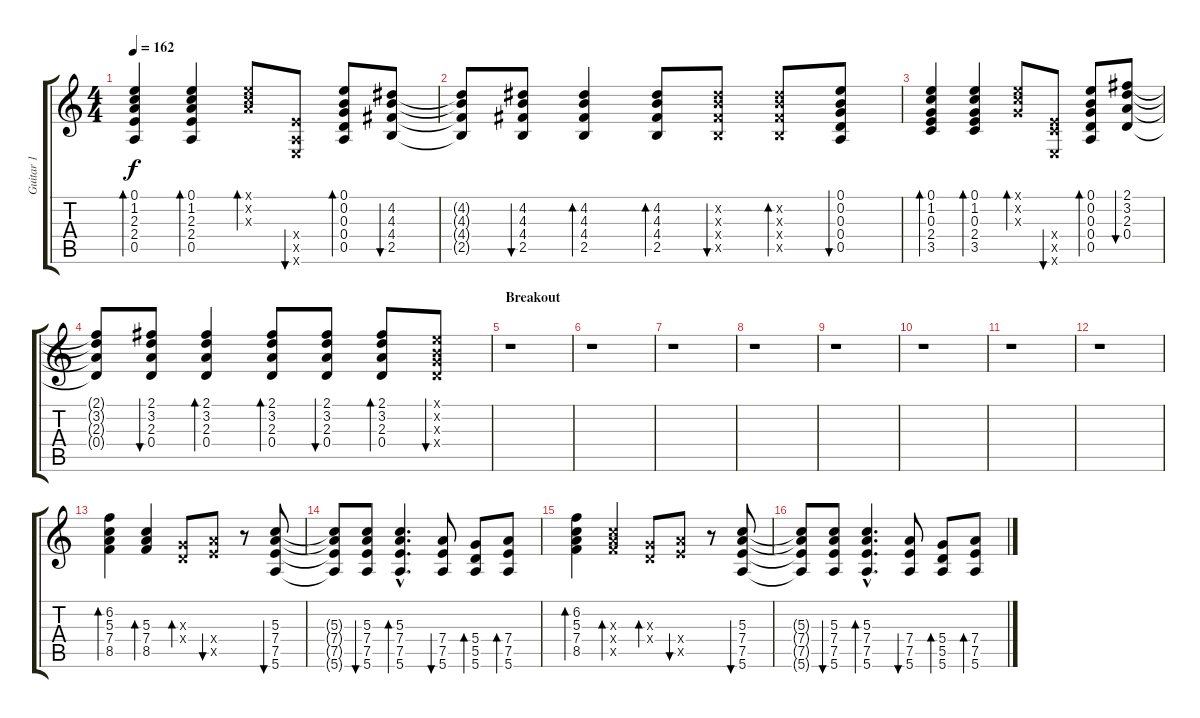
\track ("Guitar 1" "Guitar 1") {instrument acousticguitarsteel}
\staff {score tabs}
\tuning (E4 B3 G3 D3 A2 E2) {hide}
\ts (4 4)
\tempo 162
\clef g2
\ks c
(0.1 1.2 2.3 2.4 0.5).4{bd 60 dy f} (0.1 1.2 2.3 2.4 0.5).4{bd 60} (0.1{x} 1.2{x} 2.3{x}).8{bd 60} (2.4{x} 0.5{x} 0.6{x}).8{bu 60} (0.1 0.2 0.3 0.4 0.5).8{bd 60} (4.2 4.3 4.4 2.5).8{bu 60} |
(4.2{t} 4.3{t} 4.4{t} 2.5{t}).8 (4.2 4.3 4.4 2.5).8{bu 60} (4.2 4.3 4.4 2.5).4{bd 60} (4.2 4.3 4.4 2.5).8{bd 60} (4.2{x} 4.3{x} 4.4{x} 2.5{x}).8{bu 60} (4.2{x} 4.3{x} 4.4{x} 2.5{x}).8{bd 60} (0.1 0.2 0.3 0.4 0.5).8{bu 60} |
(0.1 1.2 0.3 2.4 3.5).4{bd 60} (0.1 1.2 0.3 2.4 3.5).4{bd 60} (0.1{x} 1.2{x} 0.3{x}).8{bd 60} (2.4{x} 3.5{x} 0.6{x}).8{bu 60} (0.1 0.2 0.3 0.4 0.5).8{bd 60} (2.1 3.2 2.3 0.4).8{bu 60} |
(2.1{t} 3.2{t} 2.3{t} 0.4{t}).8 (2.1 3.2 2.3 0.4).8{bu 60} (2.1 3.2 2.3 0.4).4{bd 60} (2.1 3.2 2.3 0.4).8{bd 60} (2.1 3.2 2.3 0.4).8{bu 60} (2.1 3.2 2.3 0.4).8{bd 60} (0.1{x} 0.2{x} 0.3{x} 0.4{x}).8{bu 60} |
\section ("" "Breakout")
r.1 |
r.1 |
r.1 |
r.1 |
r.1 |
r.1 |
r.1 |
r.1 |
(6.2 5.3 7.4 8.5).4{bd 60} (5.3 7.4 8.5).4{bd 60} (0.3{x} 0.4{x}).8{bd 60} (7.4{x} 7.5{x}).8{bu 60} r.8 (5.3 7.4 7.5 5.6).8{bu 60} |
(5.3{t} 7.4{t} 7.5{t} 5.6{t}).8 (5.3 7.4 7.5 5.6).8{bu 60} (5.3{hac} 7.4{hac} 7.5{hac} 5.6{hac}).4{d bd 60} (7.4 7.5 5.6).8{bu 60} (5.4 5.5 5.6).8{bd 60} (7.4 7.5 5.6).8{bd 60} |
(6.2 5.3 7.4 8.5).4{bd 60} (5.3{x} 7.4{x} 8.5{x}).4{bd 60} (0.3{x} 0.4{x}).8{bd 60} (7.4{x} 7.5{x}).8{bu 60} r.8 (5.3 7.4 7.5 5.6).8{bu 60} |
(5.3{t} 7.4{t} 7.5{t} 5.6{t}).8 (5.3 7.4 7.5 5.6).8{bu 60} (5.3{hac} 7.4{hac} 7.5{hac} 5.6{hac}).4{d bd 60} (7.4 7.5 5.6).8{bu 60} (5.4 5.5 5.6).8{bd 60} (7.4 7.5 5.6).8{bd 60}
